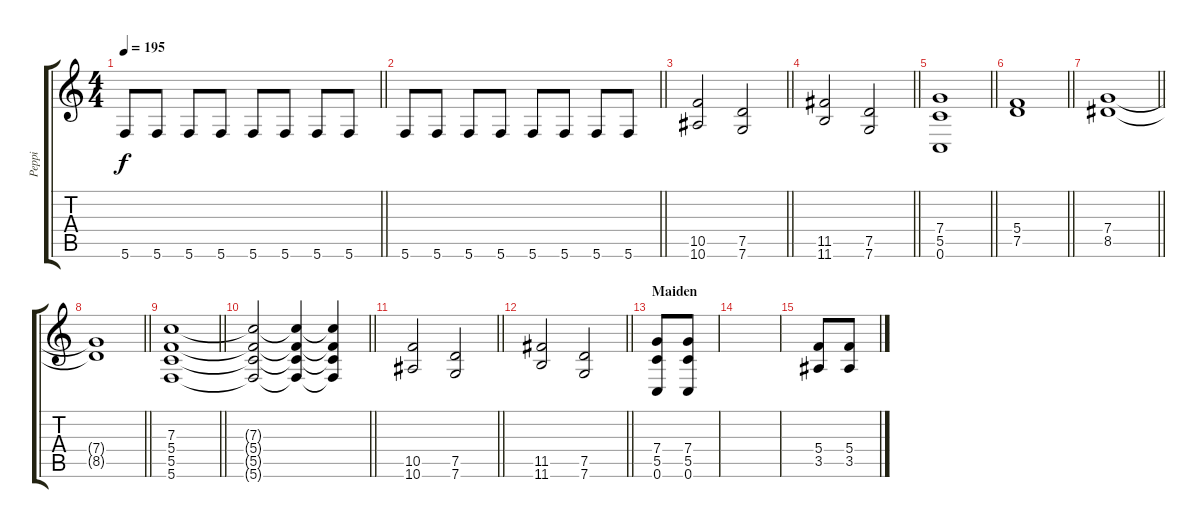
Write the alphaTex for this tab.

\track ("Peppi" "Peppi") {instrument distortionguitar}
\staff {score tabs}
\tuning (D4 A3 F3 C3 G2 C2) {hide}
\ts (4 4)
\tempo 195
\clef g2
\barLineRight lightlight
\ks c
5.6.8{dy f} 5.6.8 5.6.8 5.6.8 5.6.8 5.6.8 5.6.8 5.6.8 |
\barLineRight lightlight
5.6.8 5.6.8 5.6.8 5.6.8 5.6.8 5.6.8 5.6.8 5.6.8 |
\barLineRight lightlight
(10.5 10.6).2 (7.5 7.6).2 |
\barLineRight lightlight
(11.5 11.6).2 (7.5 7.6).2 |
\barLineRight lightlight
(7.4 5.5 0.6).1 |
\barLineRight lightlight
(5.4 7.5).1 |
\barLineRight lightlight
(7.4 8.5).1 |
\barLineRight lightlight
(7.4{t} 8.5{t}).1 |
\barLineRight lightlight
(7.3 5.4 5.5 5.6).1 |
\barLineRight lightlight
(7.3{t} 5.4{t} 5.5{t} 5.6{t}).2 (7.3{t} 5.4{t} 5.5{t} 5.6{t}).4 (7.3{t} 5.4{t} 5.5{t} 5.6{t}).4 |
\barLineRight lightlight
(10.5 10.6).2 (7.5 7.6).2 |
\barLineRight lightlight
(11.5 11.6).2 (7.5 7.6).2 |
\section ("" "Maiden")
(7.4 5.5 0.6).8 (7.4 5.5 0.6).8 |
|
(5.4 3.5).8 (5.4 3.5).8
